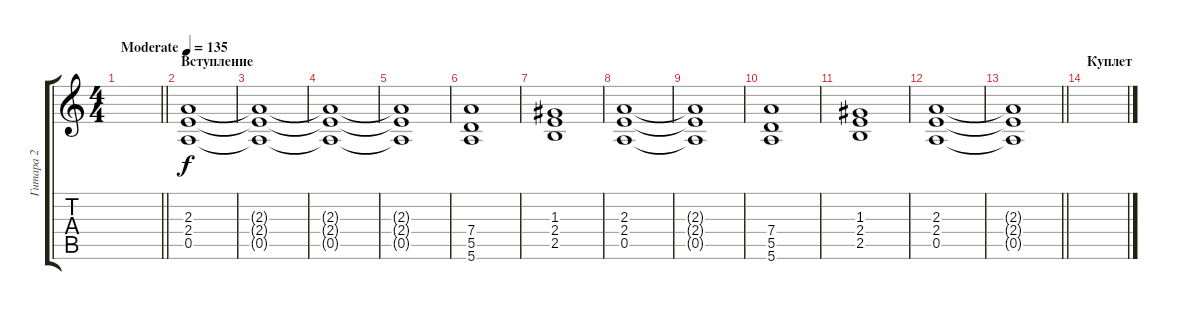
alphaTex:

\track ("Гитара 2" "Гитара 2") {instrument distortionguitar}
\staff {score tabs}
\tuning (E4 B3 G3 D3 A2 E2) {hide}
\ts (4 4)
\tempo (135 "Moderate")
\clef g2
\barLineRight lightlight
\ks c
|
\section ("" "Вступление")
(2.3 2.4 0.5).1 |
(2.3{t} 2.4{t} 0.5{t}).1 |
(2.3{t} 2.4{t} 0.5{t}).1 |
(2.3{t} 2.4{t} 0.5{t}).1 |
(7.4 5.5 5.6).1 |
(1.3 2.4 2.5).1 |
(2.3 2.4 0.5).1 |
(2.3{t} 2.4{t} 0.5{t}).1 |
(7.4 5.5 5.6).1 |
(1.3 2.4 2.5).1 |
(2.3 2.4 0.5).1 |
\barLineRight lightlight
(2.3{t} 2.4{t} 0.5{t}).1 |
\section ("" "Куплет")
